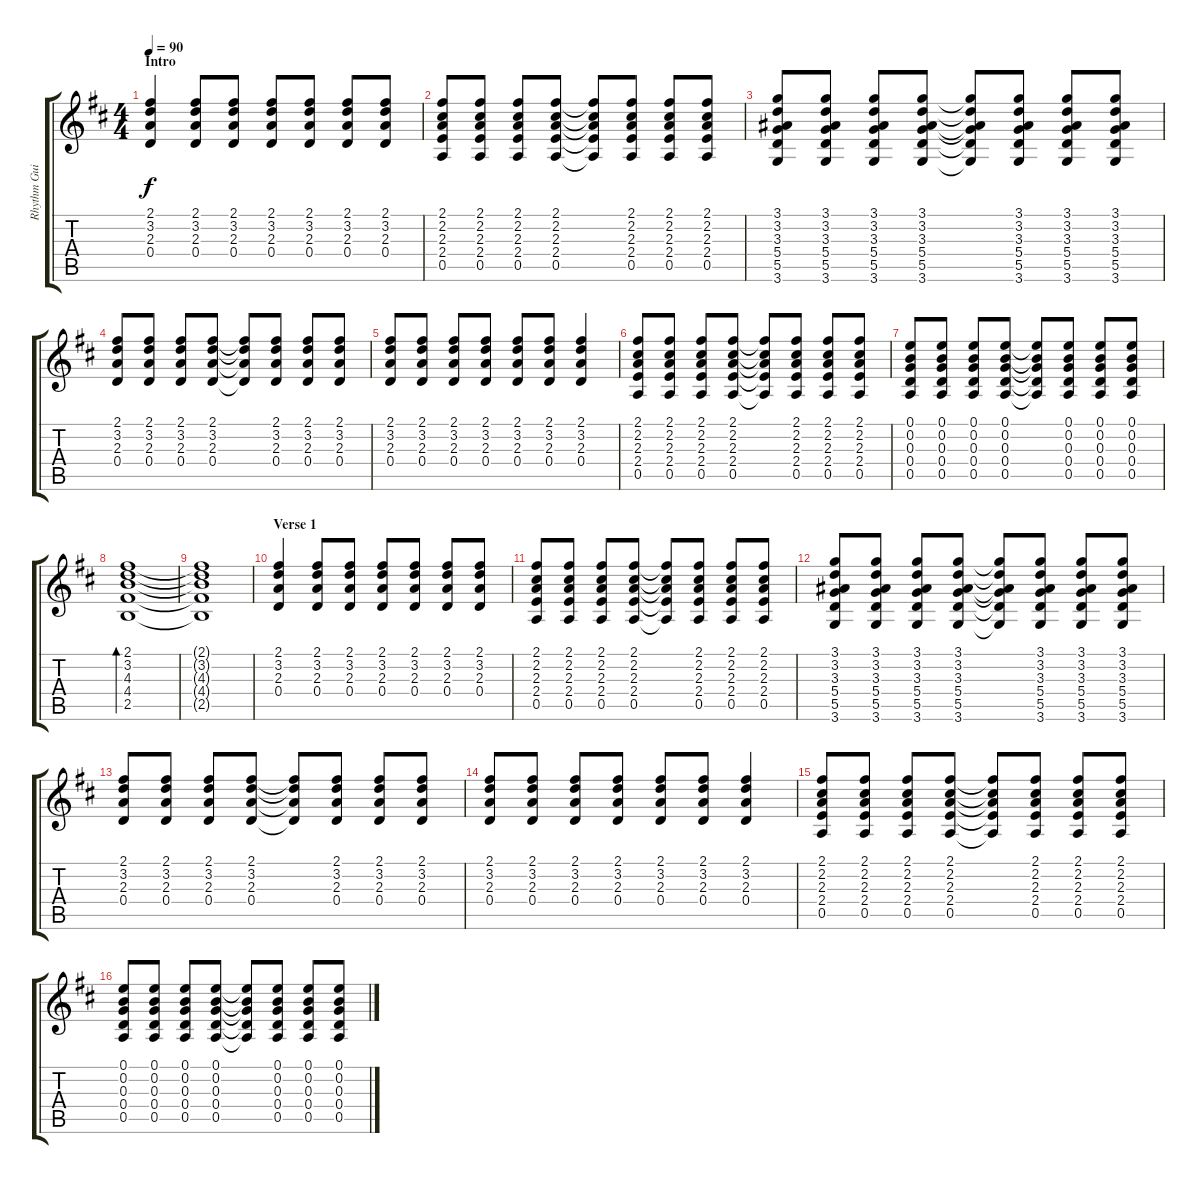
\track ("Rhythm Guitar" "Rhythm Gui") {instrument acousticguitarnylon}
\staff {score tabs}
\tuning (E4 B3 G3 D3 A2 E2) {hide}
\ts (4 4)
\section ("" "Intro")
\tempo 90
\clef g2
\ks d
(2.1 3.2 2.3 0.4).4{dy f instrument acousticguitarnylon} (2.1 3.2 2.3 0.4).8 (2.1 3.2 2.3 0.4).8 (2.1 3.2 2.3 0.4).8 (2.1 3.2 2.3 0.4).8 (2.1 3.2 2.3 0.4).8 (2.1 3.2 2.3 0.4).8 |
(2.1 2.2 2.3 2.4 0.5).8 (2.1 2.2 2.3 2.4 0.5).8 (2.1 2.2 2.3 2.4 0.5).8 (2.1 2.2 2.3 2.4 0.5).8 (2.1{t} 2.2{t} 2.3{t} 2.4{t} 0.5{t}).8 (2.1 2.2 2.3 2.4 0.5).8 (2.1 2.2 2.3 2.4 0.5).8 (2.1 2.2 2.3 2.4 0.5).8 |
(3.1 3.2 3.3 5.4 5.5 3.6).8 (3.1 3.2 3.3 5.4 5.5 3.6).8 (3.1 3.2 3.3 5.4 5.5 3.6).8 (3.1 3.2 3.3 5.4 5.5 3.6).8 (3.1{t} 3.2{t} 3.3{t} 5.4{t} 5.5{t} 3.6{t}).8 (3.1 3.2 3.3 5.4 5.5 3.6).8 (3.1 3.2 3.3 5.4 5.5 3.6).8 (3.1 3.2 3.3 5.4 5.5 3.6).8 |
(2.1 3.2 2.3 0.4).8 (2.1 3.2 2.3 0.4).8 (2.1 3.2 2.3 0.4).8 (2.1 3.2 2.3 0.4).8 (2.1{t} 3.2{t} 2.3{t} 0.4{t}).8 (2.1 3.2 2.3 0.4).8 (2.1 3.2 2.3 0.4).8 (2.1 3.2 2.3 0.4).8 |
(2.1 3.2 2.3 0.4).8 (2.1 3.2 2.3 0.4).8 (2.1 3.2 2.3 0.4).8 (2.1 3.2 2.3 0.4).8 (2.1 3.2 2.3 0.4).8 (2.1 3.2 2.3 0.4).8 (2.1 3.2 2.3 0.4).4 |
(2.1 2.2 2.3 2.4 0.5).8 (2.1 2.2 2.3 2.4 0.5).8 (2.1 2.2 2.3 2.4 0.5).8 (2.1 2.2 2.3 2.4 0.5).8 (2.1{t} 2.2{t} 2.3{t} 2.4{t} 0.5{t}).8 (2.1 2.2 2.3 2.4 0.5).8 (2.1 2.2 2.3 2.4 0.5).8 (2.1 2.2 2.3 2.4 0.5).8 |
(0.1 0.2 0.3 0.4 0.5).8 (0.1 0.2 0.3 0.4 0.5).8 (0.1 0.2 0.3 0.4 0.5).8 (0.1 0.2 0.3 0.4 0.5).8 (0.1{t} 0.2{t} 0.3{t} 0.4{t} 0.5{t}).8 (0.1 0.2 0.3 0.4 0.5).8 (0.1 0.2 0.3 0.4 0.5).8 (0.1 0.2 0.3 0.4 0.5).8 |
(2.1 3.2 4.3 4.4 2.5).1{bd 60} |
(2.1{t} 3.2{t} 4.3{t} 4.4{t} 2.5{t}).1 |
\section ("" "Verse 1")
(2.1 3.2 2.3 0.4).4 (2.1 3.2 2.3 0.4).8 (2.1 3.2 2.3 0.4).8 (2.1 3.2 2.3 0.4).8 (2.1 3.2 2.3 0.4).8 (2.1 3.2 2.3 0.4).8 (2.1 3.2 2.3 0.4).8 |
(2.1 2.2 2.3 2.4 0.5).8 (2.1 2.2 2.3 2.4 0.5).8 (2.1 2.2 2.3 2.4 0.5).8 (2.1 2.2 2.3 2.4 0.5).8 (2.1{t} 2.2{t} 2.3{t} 2.4{t} 0.5{t}).8 (2.1 2.2 2.3 2.4 0.5).8 (2.1 2.2 2.3 2.4 0.5).8 (2.1 2.2 2.3 2.4 0.5).8 |
(3.1 3.2 3.3 5.4 5.5 3.6).8 (3.1 3.2 3.3 5.4 5.5 3.6).8 (3.1 3.2 3.3 5.4 5.5 3.6).8 (3.1 3.2 3.3 5.4 5.5 3.6).8 (3.1{t} 3.2{t} 3.3{t} 5.4{t} 5.5{t} 3.6{t}).8 (3.1 3.2 3.3 5.4 5.5 3.6).8 (3.1 3.2 3.3 5.4 5.5 3.6).8 (3.1 3.2 3.3 5.4 5.5 3.6).8 |
(2.1 3.2 2.3 0.4).8 (2.1 3.2 2.3 0.4).8 (2.1 3.2 2.3 0.4).8 (2.1 3.2 2.3 0.4).8 (2.1{t} 3.2{t} 2.3{t} 0.4{t}).8 (2.1 3.2 2.3 0.4).8 (2.1 3.2 2.3 0.4).8 (2.1 3.2 2.3 0.4).8 |
(2.1 3.2 2.3 0.4).8 (2.1 3.2 2.3 0.4).8 (2.1 3.2 2.3 0.4).8 (2.1 3.2 2.3 0.4).8 (2.1 3.2 2.3 0.4).8 (2.1 3.2 2.3 0.4).8 (2.1 3.2 2.3 0.4).4 |
(2.1 2.2 2.3 2.4 0.5).8 (2.1 2.2 2.3 2.4 0.5).8 (2.1 2.2 2.3 2.4 0.5).8 (2.1 2.2 2.3 2.4 0.5).8 (2.1{t} 2.2{t} 2.3{t} 2.4{t} 0.5{t}).8 (2.1 2.2 2.3 2.4 0.5).8 (2.1 2.2 2.3 2.4 0.5).8 (2.1 2.2 2.3 2.4 0.5).8 |
(0.1 0.2 0.3 0.4 0.5).8 (0.1 0.2 0.3 0.4 0.5).8 (0.1 0.2 0.3 0.4 0.5).8 (0.1 0.2 0.3 0.4 0.5).8 (0.1{t} 0.2{t} 0.3{t} 0.4{t} 0.5{t}).8 (0.1 0.2 0.3 0.4 0.5).8 (0.1 0.2 0.3 0.4 0.5).8 (0.1 0.2 0.3 0.4 0.5).8
